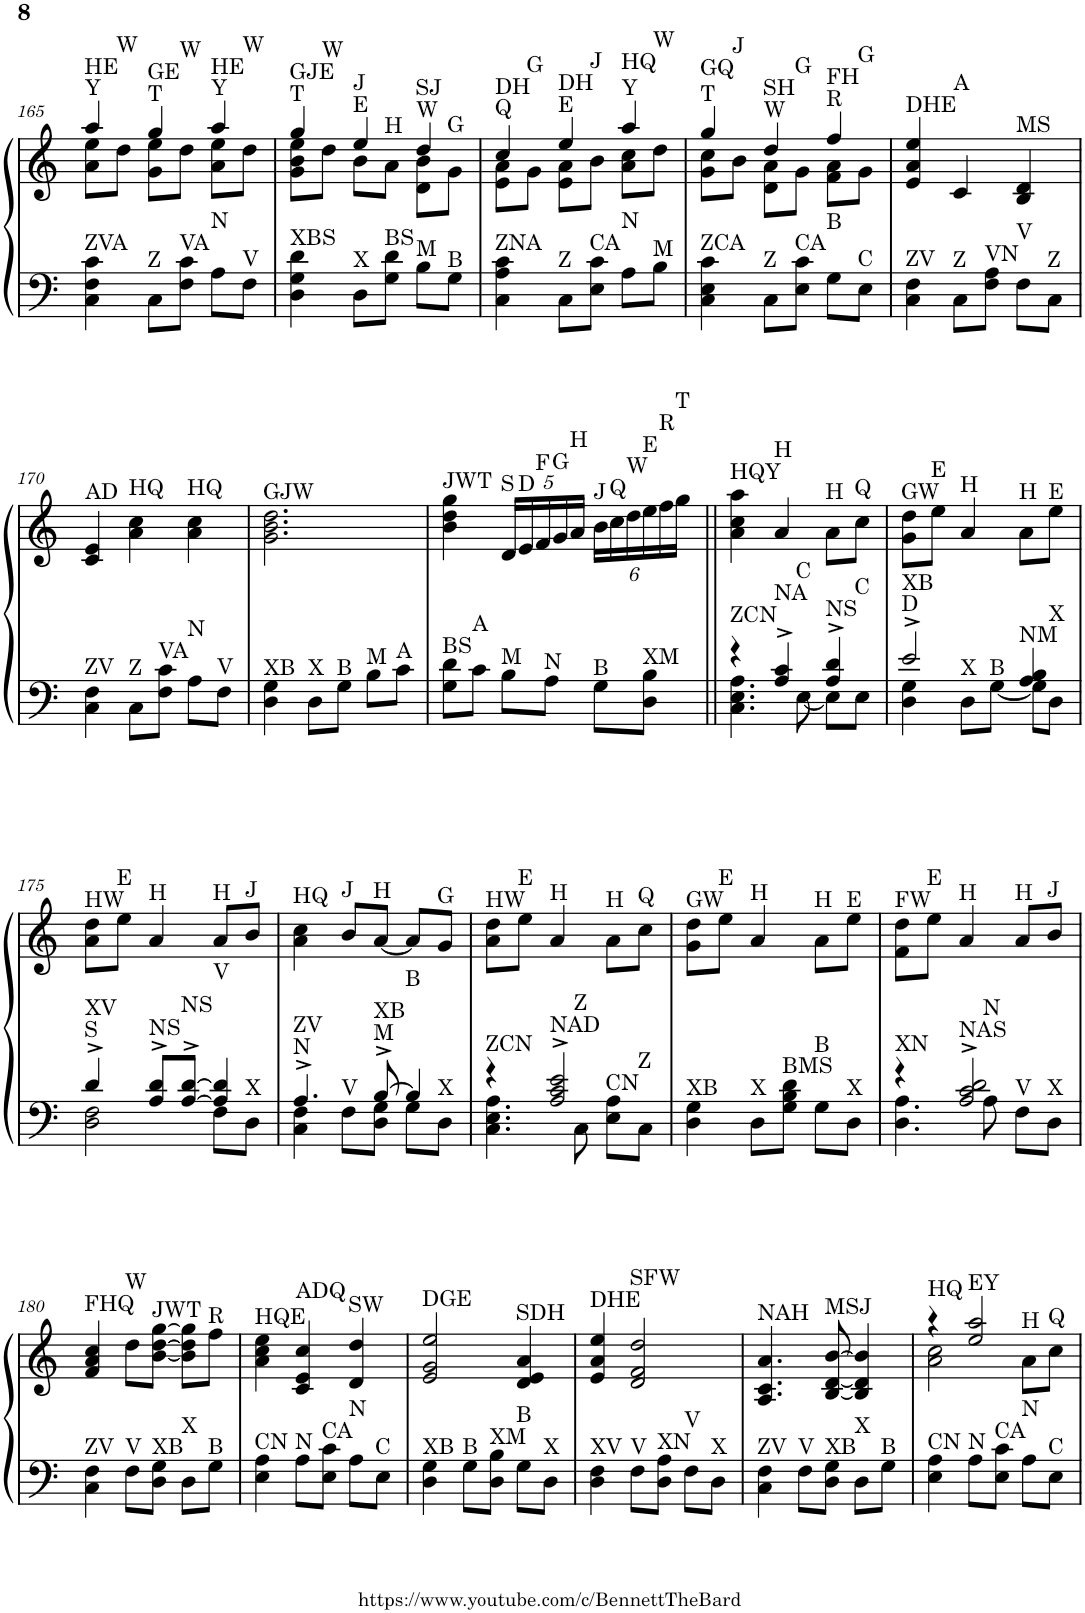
**kern	**kern
*part1	*part1
*staff2	*staff1
*I"Piano	*
*I'Pno.	*
!!LO:PB:g=z
*clefF4	*clefG2
*k[]	*k[]
*M3/4	*M3/4
=165	=165
*	*^
!	!LO:TX:a:t=Y	!
!	!LO:TX:a:t=HE	!
!LO:TX:a:t=ZVA	!	!
4C\ 4F\ 4c\	4aa/	8a\ 8ee\L
!	!	!LO:TX:a:t=W
.	.	8dd\J
!	!LO:TX:a:t=T	!
!	!LO:TX:a:t=GE	!
!LO:TX:a:t=Z	!	!
8C\L	4gg/	8g\ 8ee\L
!	!	!LO:TX:a:t=W
!LO:TX:a:t=VA	!	!
8F\ 8c\J	.	8dd\J
!	!LO:TX:a:t=Y	!
!	!LO:TX:a:t=HE	!
!LO:TX:a:t=N	!	!
8A\L	4aa/	8a\ 8ee\L
!	!	!LO:TX:a:t=W
!LO:TX:a:t=V	!	!
8F\J	.	8dd\J
=166	=166	=166
!	!LO:TX:a:t=T	!
!	!LO:TX:a:t=GJE	!
!LO:TX:a:t=XBS	!	!
4D\ 4G\ 4d\	4gg/	8g\ 8b\ 8ee\L
!	!	!LO:TX:a:t=W
.	.	8dd\J
!	!LO:TX:a:t=E	!
!	!LO:TX:a:t=J	!
!LO:TX:a:t=X	!	!
8D\L	4ee/	8b\L
!	!	!LO:TX:a:t=H
!LO:TX:a:t=BS	!	!
8G\ 8d\J	.	8a\J
!	!LO:TX:a:t=W	!
!	!LO:TX:a:t=SJ	!
!LO:TX:a:t=M	!	!
8B\L	4dd/	8d\ 8b\L
!	!	!LO:TX:a:t=G
!LO:TX:a:t=B	!	!
8G\J	.	8g\J
=167	=167	=167
!	!LO:TX:a:t=Q	!
!	!LO:TX:a:t=DH	!
!LO:TX:a:t=ZNA	!	!
4C\ 4A\ 4c\	4cc/	8e\ 8a\L
!	!	!LO:TX:a:t=G
.	.	8g\J
!	!LO:TX:a:t=E	!
!	!LO:TX:a:t=DH	!
!LO:TX:a:t=Z	!	!
8C\L	4ee/	8e\ 8a\L
!	!	!LO:TX:a:t=J
!LO:TX:a:t=CA	!	!
8E\ 8c\J	.	8b\J
!	!LO:TX:a:t=Y	!
!	!LO:TX:a:t=HQ	!
!LO:TX:a:t=N	!	!
8A\L	4aa/	8a\ 8cc\L
!	!	!LO:TX:a:t=W
!LO:TX:a:t=M	!	!
8B\J	.	8dd\J
=168	=168	=168
!	!LO:TX:a:t=T	!
!	!LO:TX:a:t=GQ	!
!LO:TX:a:t=ZCA	!	!
4C\ 4E\ 4c\	4gg/	8g\ 8cc\L
!	!	!LO:TX:a:t=J
.	.	8b\J
!	!LO:TX:a:t=W	!
!	!LO:TX:a:t=SH	!
!LO:TX:a:t=Z	!	!
8C\L	4dd/	8d\ 8a\L
!	!	!LO:TX:a:t=G
!LO:TX:a:t=CA	!	!
8E\ 8c\J	.	8g\J
!	!LO:TX:a:t=R	!
!	!LO:TX:a:t=FH	!
!LO:TX:a:t=B	!	!
8G\L	4ff/	8f\ 8a\L
!	!	!LO:TX:a:t=G
!LO:TX:a:t=C	!	!
8E\J	.	8g\J
=169	=169	=169
!	!LO:TX:a:t=DHE	!
!LO:TX:a:t=ZV	!	!
*	*v	*v
4C\ 4F\	4e/ 4a/ 4ee/
!	!LO:TX:a:t=A
!LO:TX:a:t=Z	!
8C\L	4c/
!LO:TX:a:t=VN	!
8F\ 8A\J	.
!	!LO:TX:a:t=MS
!LO:TX:a:t=V	!
8F\L	4B/ 4d/
!LO:TX:a:t=Z	!
8C\J	.
!!LO:LB:g=z
=170	=170
!	!LO:TX:a:t=AD
!LO:TX:a:t=ZV	!
4C\ 4F\	4c/ 4e/
!	!LO:TX:a:t=HQ
!LO:TX:a:t=Z	!
8C\L	4a\ 4cc\
!LO:TX:a:t=VA	!
8F\ 8c\J	.
!	!LO:TX:a:t=HQ
!LO:TX:a:t=N	!
8A\L	4a\ 4cc\
!LO:TX:a:t=V	!
8F\J	.
=171	=171
!	!LO:TX:a:t=GJW
!LO:TX:a:t=XB	!
4D\ 4G\	2.g\ 2.b\ 2.dd\
!LO:TX:a:t=X	!
8D\L	.
!LO:TX:a:t=B	!
8G\J	.
!LO:TX:a:t=M	!
8B\L	.
!LO:TX:a:t=A	!
8c\J	.
=172	=172
!	!LO:TX:a:t=JWT
!LO:TX:a:t=BS	!
8G\ 8d\L	4b\ 4dd\ 4gg\
!LO:TX:a:t=A	!
8c\J	.
*	*Xbrackettup
!	!LO:TX:a:t=S
!LO:TX:a:t=M	!
8B\L	20d/LL
!	!LO:TX:a:t=D
.	20e/
!	!LO:TX:a:t=F
.	20f/
!LO:TX:a:t=N	!
8A\J	.
!	!LO:TX:a:t=G
.	20g/
!	!LO:TX:a:t=H
.	20a/JJ
!	!LO:TX:a:t=J
!LO:TX:a:t=B	!
8G\L	24b\LL
!	!LO:TX:a:t=Q
.	24cc\
!	!LO:TX:a:t=W
.	24dd\
!	!LO:TX:a:t=E
!LO:TX:a:t=XM	!
8D\ 8B\J	24ee\
!	!LO:TX:a:t=R
.	24ff\
!	!LO:TX:a:t=T
.	24gg\JJ
=173||	=173||
*^	*
!	!	!LO:TX:a:t=HQY
!LO:TX:a:t=ZCN	!	!
4r	4.C\ 4.E\ 4.A\	4a\ 4cc\ 4aa\
!	!	!LO:TX:a:t=H
!LO:TX:a:t=NA	!	!
4A/^ 4c/^	.	4a/
!	!LO:TX:a:t=C	!
.	[8E\	.
!	!	!LO:TX:a:t=H
!LO:TX:a:t=NS	!	!
4A/^ 4d/^	8E\L]	8a\L
!	!	!LO:TX:a:t=Q
!	!LO:TX:a:t=C	!
.	8E\J	8cc\J
=174	=174	=174
!	!	!LO:TX:a:t=GW
!LO:TX:a:t=D	!	!
!LO:TX:a:t=XB	!	!
2e^/	4D\ 4G\	8g\ 8dd\L
!	!	!LO:TX:a:t=E
.	.	8ee\J
!	!	!LO:TX:a:t=H
!	!LO:TX:a:t=X	!
.	8D\L	4a/
!	!LO:TX:a:t=B	!
.	[8G\J	.
!	!	!LO:TX:a:t=H
!LO:TX:a:t=NM	!	!
4A/ 4B/	8G\L]	8a\L
!	!	!LO:TX:a:t=E
!	!LO:TX:a:t=X	!
.	8D\J	8ee\J
!!LO:LB:g=z
=175	=175	=175
!	!	!LO:TX:a:t=HW
!LO:TX:a:t=S	!	!
!LO:TX:a:t=XV	!	!
4d^/	2D\ 2F\	8a\ 8dd\L
!	!	!LO:TX:a:t=E
.	.	8ee\J
!	!	!LO:TX:a:t=H
!LO:TX:a:t=NS	!	!
8A/^ 8d/^L	.	4a/
!LO:TX:a:t=NS	!	!
[8A/^ [8d/^J	.	.
!	!	!LO:TX:a:t=H
!LO:TX:a:t=V	!	!
4A/] 4d/]	8F\L	8a/L
!	!	!LO:TX:a:t=J
!	!LO:TX:a:t=X	!
.	8D\J	8b/J
=176	=176	=176
!	!	!LO:TX:a:t=HQ
!LO:TX:a:t=N	!	!
!LO:TX:a:t=ZV	!	!
4.A^/	4C\ 4F\	4a\ 4cc\
!	!	!LO:TX:a:t=J
!	!LO:TX:a:t=V	!
.	8F\L	8b/L
!	!	!LO:TX:a:t=H
!LO:TX:a:t=M	!	!
!LO:TX:a:t=XB	!	!
[8B^/	8D\ 8G\J	[8a/J
!LO:TX:a:t=B	!	!
4B/]	8G\L	8a/L]
!	!	!LO:TX:a:t=G
!	!LO:TX:a:t=X	!
.	8D\J	8g/J
=177	=177	=177
!	!	!LO:TX:a:t=HW
!LO:TX:a:t=ZCN	!	!
4r	4.C\ 4.E\ 4.A\	8a\ 8dd\L
!	!	!LO:TX:a:t=E
.	.	8ee\J
!	!	!LO:TX:a:t=H
!LO:TX:a:t=NAD	!	!
2A/^ 2c/^ 2e/^	.	4a/
!	!LO:TX:a:t=Z	!
.	8C\	.
!	!	!LO:TX:a:t=H
!	!LO:TX:a:t=CN	!
.	8E\ 8A\L	8a\L
!	!	!LO:TX:a:t=Q
!	!LO:TX:a:t=Z	!
.	8C\J	8cc\J
=178	=178	=178
!	!	!LO:TX:a:t=GW
!LO:TX:a:t=XB	!	!
*v	*v	*
4D\ 4G\	8g\ 8dd\L
!	!LO:TX:a:t=E
.	8ee\J
!	!LO:TX:a:t=H
!LO:TX:a:t=X	!
8D\L	4a/
!LO:TX:a:t=BMS	!
8G\ 8B\ 8d\J	.
!	!LO:TX:a:t=H
!LO:TX:a:t=B	!
8G\L	8a\L
!	!LO:TX:a:t=E
!LO:TX:a:t=X	!
8D\J	8ee\J
=179	=179
*^	*
!	!	!LO:TX:a:t=FW
!LO:TX:a:t=XN	!	!
4r	4.D\ 4.A\	8f\ 8dd\L
!	!	!LO:TX:a:t=E
.	.	8ee\J
!	!	!LO:TX:a:t=H
!LO:TX:a:t=NAS	!	!
2A/^ 2c/^ 2d/^	.	4a/
!	!LO:TX:a:t=N	!
.	8A\	.
!	!	!LO:TX:a:t=H
!	!LO:TX:a:t=V	!
.	8F\L	8a/L
!	!	!LO:TX:a:t=J
!	!LO:TX:a:t=X	!
.	8D\J	8b/J
!!LO:LB:g=z
=180	=180	=180
!	!	!LO:TX:a:t=FHQ
!LO:TX:a:t=ZV	!	!
*v	*v	*
4C\ 4F\	4f/ 4a/ 4cc/
!	!LO:TX:a:t=W
!LO:TX:a:t=V	!
8F\L	8dd\L
!	!LO:TX:a:t=JWT
!LO:TX:a:t=XB	!
8D\ 8G\J	[8b\ [8dd\ [8gg\J
!LO:TX:a:t=X	!
8D\L	8b\] 8dd\] 8gg\]L
!	!LO:TX:a:t=R
!LO:TX:a:t=B	!
8G\J	8ff\J
=181	=181
!	!LO:TX:a:t=HQE
!LO:TX:a:t=CN	!
4E\ 4A\	4a\ 4cc\ 4ee\
!	!LO:TX:a:t=ADQ
!LO:TX:a:t=N	!
8A\L	4c/ 4e/ 4cc/
!LO:TX:a:t=CA	!
8E\ 8c\J	.
!	!LO:TX:a:t=SW
!LO:TX:a:t=N	!
8A\L	4d/ 4dd/
!LO:TX:a:t=C	!
8E\J	.
=182	=182
!	!LO:TX:a:t=DGE
!LO:TX:a:t=XB	!
4D\ 4G\	2e/ 2g/ 2ee/
!LO:TX:a:t=B	!
8G\L	.
!LO:TX:a:t=XM	!
8D\ 8B\J	.
!	!LO:TX:a:t=SDH
!LO:TX:a:t=B	!
8G\L	4d/ 4e/ 4a/
!LO:TX:a:t=X	!
8D\J	.
=183	=183
!	!LO:TX:a:t=DHE
!LO:TX:a:t=XV	!
4D\ 4F\	4e/ 4a/ 4ee/
!	!LO:TX:a:t=SFW
!LO:TX:a:t=V	!
8F\L	2d/ 2f/ 2dd/
!LO:TX:a:t=XN	!
8D\ 8A\J	.
!LO:TX:a:t=V	!
8F\L	.
!LO:TX:a:t=X	!
8D\J	.
=184	=184
!	!LO:TX:a:t=NAH
!LO:TX:a:t=ZV	!
4C\ 4F\	4.A/ 4.c/ 4.a/
!LO:TX:a:t=V	!
8F\L	.
!	!LO:TX:a:t=MSJ
!LO:TX:a:t=XB	!
8D\ 8G\J	[8B/ [8d/ [8b/
!LO:TX:a:t=X	!
8D\L	4B/] 4d/] 4b/]
!LO:TX:a:t=B	!
8G\J	.
=185	=185
*	*^
!	!LO:TX:a:t=HQ	!
!LO:TX:a:t=CN	!	!
4E\ 4A\	4r	2a\ 2cc\
!	!LO:TX:a:t=EY	!
!LO:TX:a:t=N	!	!
8A\L	2ee/ 2aa/	.
!LO:TX:a:t=CA	!	!
8E\ 8c\J	.	.
!	!	!LO:TX:a:t=H
!LO:TX:a:t=N	!	!
8A\L	.	8a\L
!	!	!LO:TX:a:t=Q
!LO:TX:a:t=C	!	!
8E\J	.	8cc\J
*	*v	*v
=	=
*-	*-
